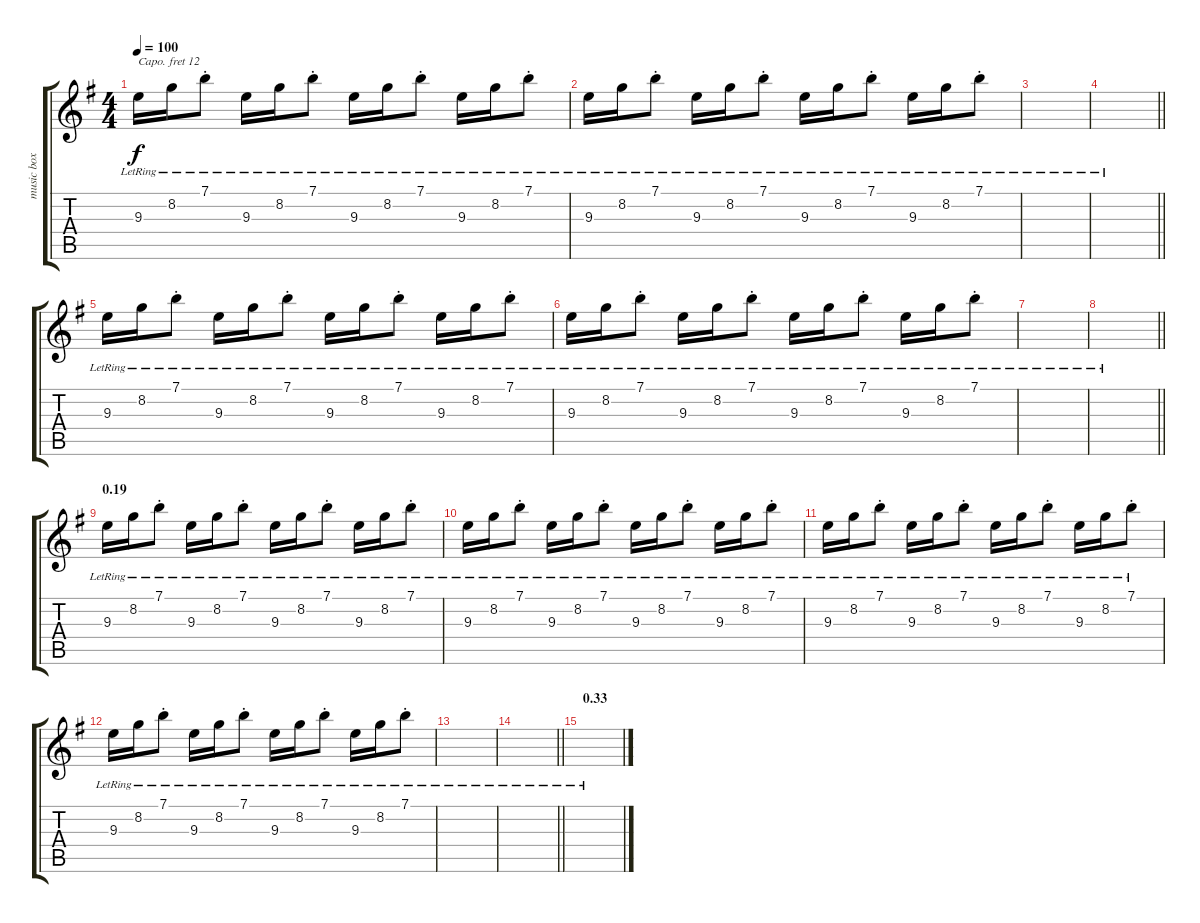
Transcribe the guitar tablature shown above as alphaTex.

\track ("music box (+12)" "music box ") {instrument musicbox}
\staff {score tabs}
\capo 12
\tuning (E4 B3 G3 D3 A2 E2) {hide}
\ts (4 4)
\tempo 100
\clef g2
\ks g
9.3{lr}.16{dy f instrument musicbox} 8.2{lr}.16 7.1{st lr}.8 9.3{lr}.16 8.2{lr}.16 7.1{st lr}.8 9.3{lr}.16 8.2{lr}.16 7.1{st lr}.8 9.3{lr}.16 8.2{lr}.16 7.1{st lr}.8 |
9.3{lr}.16 8.2{lr}.16 7.1{st lr}.8 9.3{lr}.16 8.2{lr}.16 7.1{st lr}.8 9.3{lr}.16 8.2{lr}.16 7.1{st lr}.8 9.3{lr}.16 8.2{lr}.16 7.1{st lr}.8 |
|
\barLineRight lightlight
|
9.3{lr}.16 8.2{lr}.16 7.1{st lr}.8 9.3{lr}.16 8.2{lr}.16 7.1{st lr}.8 9.3{lr}.16 8.2{lr}.16 7.1{st lr}.8 9.3{lr}.16 8.2{lr}.16 7.1{st lr}.8 |
9.3{lr}.16 8.2{lr}.16 7.1{st lr}.8 9.3{lr}.16 8.2{lr}.16 7.1{st lr}.8 9.3{lr}.16 8.2{lr}.16 7.1{st lr}.8 9.3{lr}.16 8.2{lr}.16 7.1{st lr}.8 |
|
\barLineRight lightlight
|
\section ("" "0.19")
9.3{lr}.16 8.2{lr}.16 7.1{st lr}.8 9.3{lr}.16 8.2{lr}.16 7.1{st lr}.8 9.3{lr}.16 8.2{lr}.16 7.1{st lr}.8 9.3{lr}.16 8.2{lr}.16 7.1{st lr}.8 |
9.3{lr}.16 8.2{lr}.16 7.1{st lr}.8 9.3{lr}.16 8.2{lr}.16 7.1{st lr}.8 9.3{lr}.16 8.2{lr}.16 7.1{st lr}.8 9.3{lr}.16 8.2{lr}.16 7.1{st lr}.8 |
9.3{lr}.16 8.2{lr}.16 7.1{st lr}.8 9.3{lr}.16 8.2{lr}.16 7.1{st lr}.8 9.3{lr}.16 8.2{lr}.16 7.1{st lr}.8 9.3{lr}.16 8.2{lr}.16 7.1{st lr}.8 |
9.3{lr}.16 8.2{lr}.16 7.1{st lr}.8 9.3{lr}.16 8.2{lr}.16 7.1{st lr}.8 9.3{lr}.16 8.2{lr}.16 7.1{st lr}.8 9.3{lr}.16 8.2{lr}.16 7.1{st lr}.8 |
|
\barLineRight lightlight
|
\section ("" "0.33")
